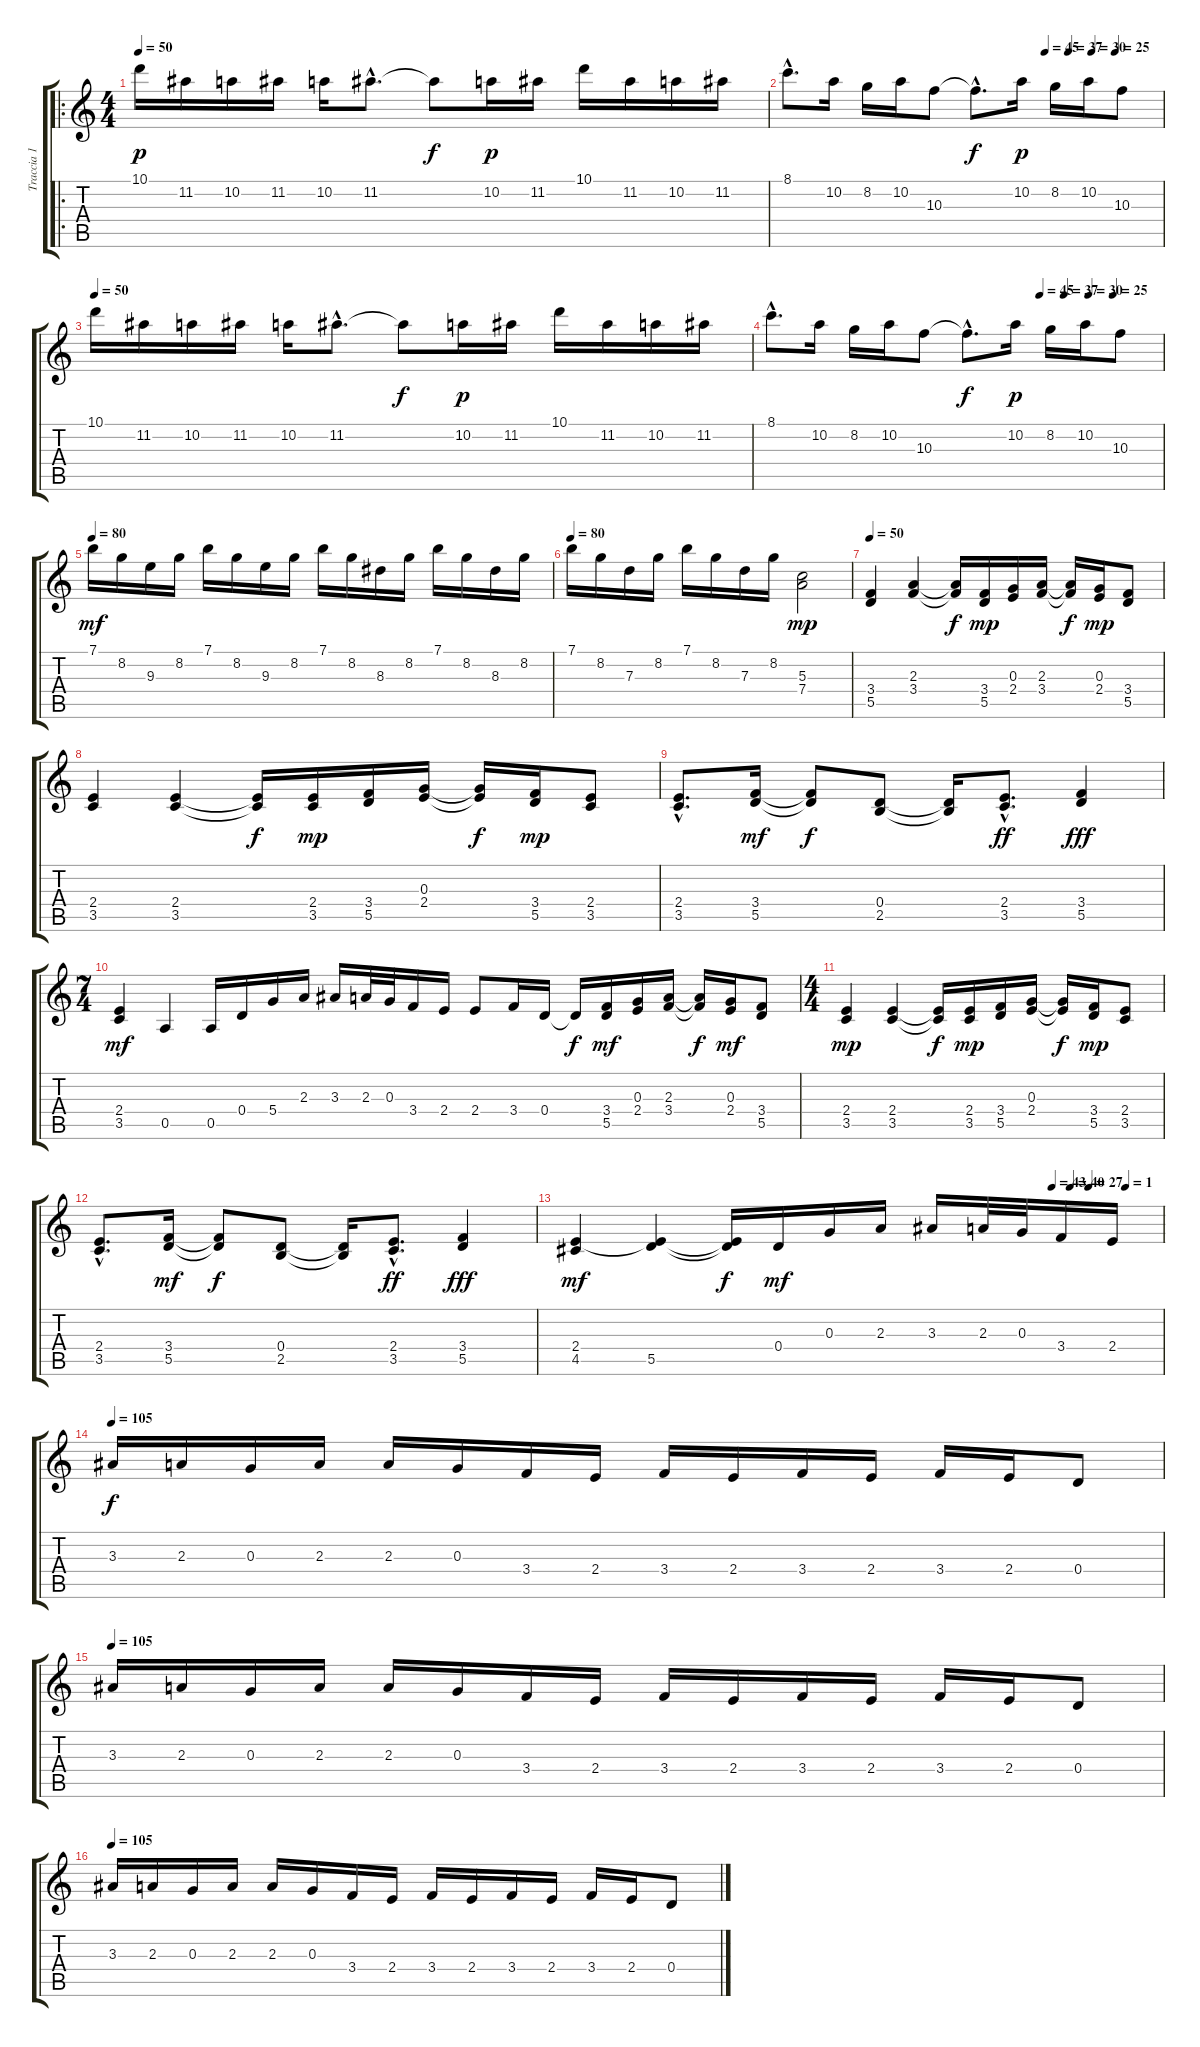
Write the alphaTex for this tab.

\track ("Traccia 1" "Traccia 1") {instrument acousticgrandpiano}
\staff {score tabs}
\tuning (E5 B4 G4 D4 A3 E3) {hide}
\ro
\ts (4 4)
\tempo 50
\clef g2
\ks c
10.1.16{dy p instrument acousticgrandpiano} 11.2.16 10.2.16 11.2.16 10.2.16 11.2{hac}.8{d} 11.2{t}.8{dy f} 10.2.16{dy p} 11.2.16 10.1.16 11.2.16 10.2.16 11.2.16 |
\tempo (45 0.6875)
\tempo (37 0.75)
\tempo (30 0.8125)
\tempo (25 0.875)
8.1{hac}.8{d} 10.2.16 8.2.16 10.2.16 10.3.8 10.3{hac t}.8{d dy f} 10.2.16{dy p} 8.2.16 10.2.16 10.3.8 |
\tempo 50
10.1.16 11.2.16 10.2.16 11.2.16 10.2.16 11.2{hac}.8{d} 11.2{t}.8{dy f} 10.2.16{dy p} 11.2.16 10.1.16 11.2.16 10.2.16 11.2.16 |
\tempo (45 0.6875)
\tempo (37 0.75)
\tempo (30 0.8125)
\tempo (25 0.875)
8.1{hac}.8{d} 10.2.16 8.2.16 10.2.16 10.3.8 10.3{hac t}.8{d dy f} 10.2.16{dy p} 8.2.16 10.2.16 10.3.8 |
\tempo 80
7.1.16{dy mf} 8.2.16 9.3.16 8.2.16 7.1.16 8.2.16 9.3.16 8.2.16 7.1.16 8.2.16 8.3.16 8.2.16 7.1.16 8.2.16 8.3.16 8.2.16 |
\tempo 80
7.1.16 8.2.16 7.3.16 8.2.16 7.1.16 8.2.16 7.3.16 8.2.16 (5.3 7.4).2{dy mp} |
\tempo 50
(3.4 5.5).4 (2.3 3.4).4 (2.3{t} 3.4{t}).16{dy f} (3.4 5.5).16{dy mp} (0.3 2.4).16 (2.3 3.4).16 (2.3{t} 3.4{t}).16{dy f} (0.3 2.4).16{dy mp} (3.4 5.5).8 |
(2.4 3.5).4 (2.4 3.5).4 (2.4{t} 3.5{t}).16{dy f} (2.4 3.5).16{dy mp} (3.4 5.5).16 (0.3 2.4).16 (0.3{t} 2.4{t}).16{dy f} (3.4 5.5).16{dy mp} (2.4 3.5).8 |
(2.4{hac} 3.5{hac}).8{d} (3.4 5.5).16{dy mf} (3.4{t} 5.5{t}).8{dy f} (0.4 2.5).8 (0.4{t} 2.5{t}).16 (2.4{hac} 3.5{hac}).8{d dy ff} (3.4 5.5).4{dy fff} |
\ts (7 4)
(2.4 3.5).4{dy mf} 0.5.4 0.5.16 0.4.16 5.4.16 2.3.16 3.3.16 2.3.32 0.3.32 3.4.16 2.4.16 2.4.8 3.4.16 0.4.16 0.4{t}.16{dy f} (3.4 5.5).16{dy mf} (0.3 2.4).16 (2.3 3.4).16 (2.3{t} 3.4{t}).16{dy f} (0.3 2.4).16{dy mf} (3.4 5.5).8 |
\ts (4 4)
(2.4 3.5).4{dy mp} (2.4 3.5).4 (2.4{t} 3.5{t}).16{dy f} (2.4 3.5).16{dy mp} (3.4 5.5).16 (0.3 2.4).16 (0.3{t} 2.4{t}).16{dy f} (3.4 5.5).16{dy mp} (2.4 3.5).8 |
(2.4{hac} 3.5{hac}).8{d} (3.4 5.5).16{dy mf} (3.4{t} 5.5{t}).8{dy f} (0.4 2.5).8 (0.4{t} 2.5{t}).16 (2.4{hac} 3.5{hac}).8{d dy ff} (3.4 5.5).4{dy fff} |
\tempo (43 0.8125)
\tempo (40 0.84375)
\tempo (27 0.875)
\tempo (1 0.9375)
(2.4 4.5).4{dy mf} (2.4{t} 5.5).4 (2.4{t} 5.5{t}).16{dy f} 0.4.16{dy mf} 0.3.16 2.3.16 3.3.16 2.3.32 0.3.32 3.4.16 2.4.16 |
\tempo 105
3.3.16{dy f} 2.3.16 0.3.16 2.3.16 2.3.16 0.3.16 3.4.16 2.4.16 3.4.16 2.4.16 3.4.16 2.4.16 3.4.16 2.4.16 0.4.8 |
\tempo 105
3.3.16 2.3.16 0.3.16 2.3.16 2.3.16 0.3.16 3.4.16 2.4.16 3.4.16 2.4.16 3.4.16 2.4.16 3.4.16 2.4.16 0.4.8 |
\tempo 105
3.3.16 2.3.16 0.3.16 2.3.16 2.3.16 0.3.16 3.4.16 2.4.16 3.4.16 2.4.16 3.4.16 2.4.16 3.4.16 2.4.16 0.4.8
